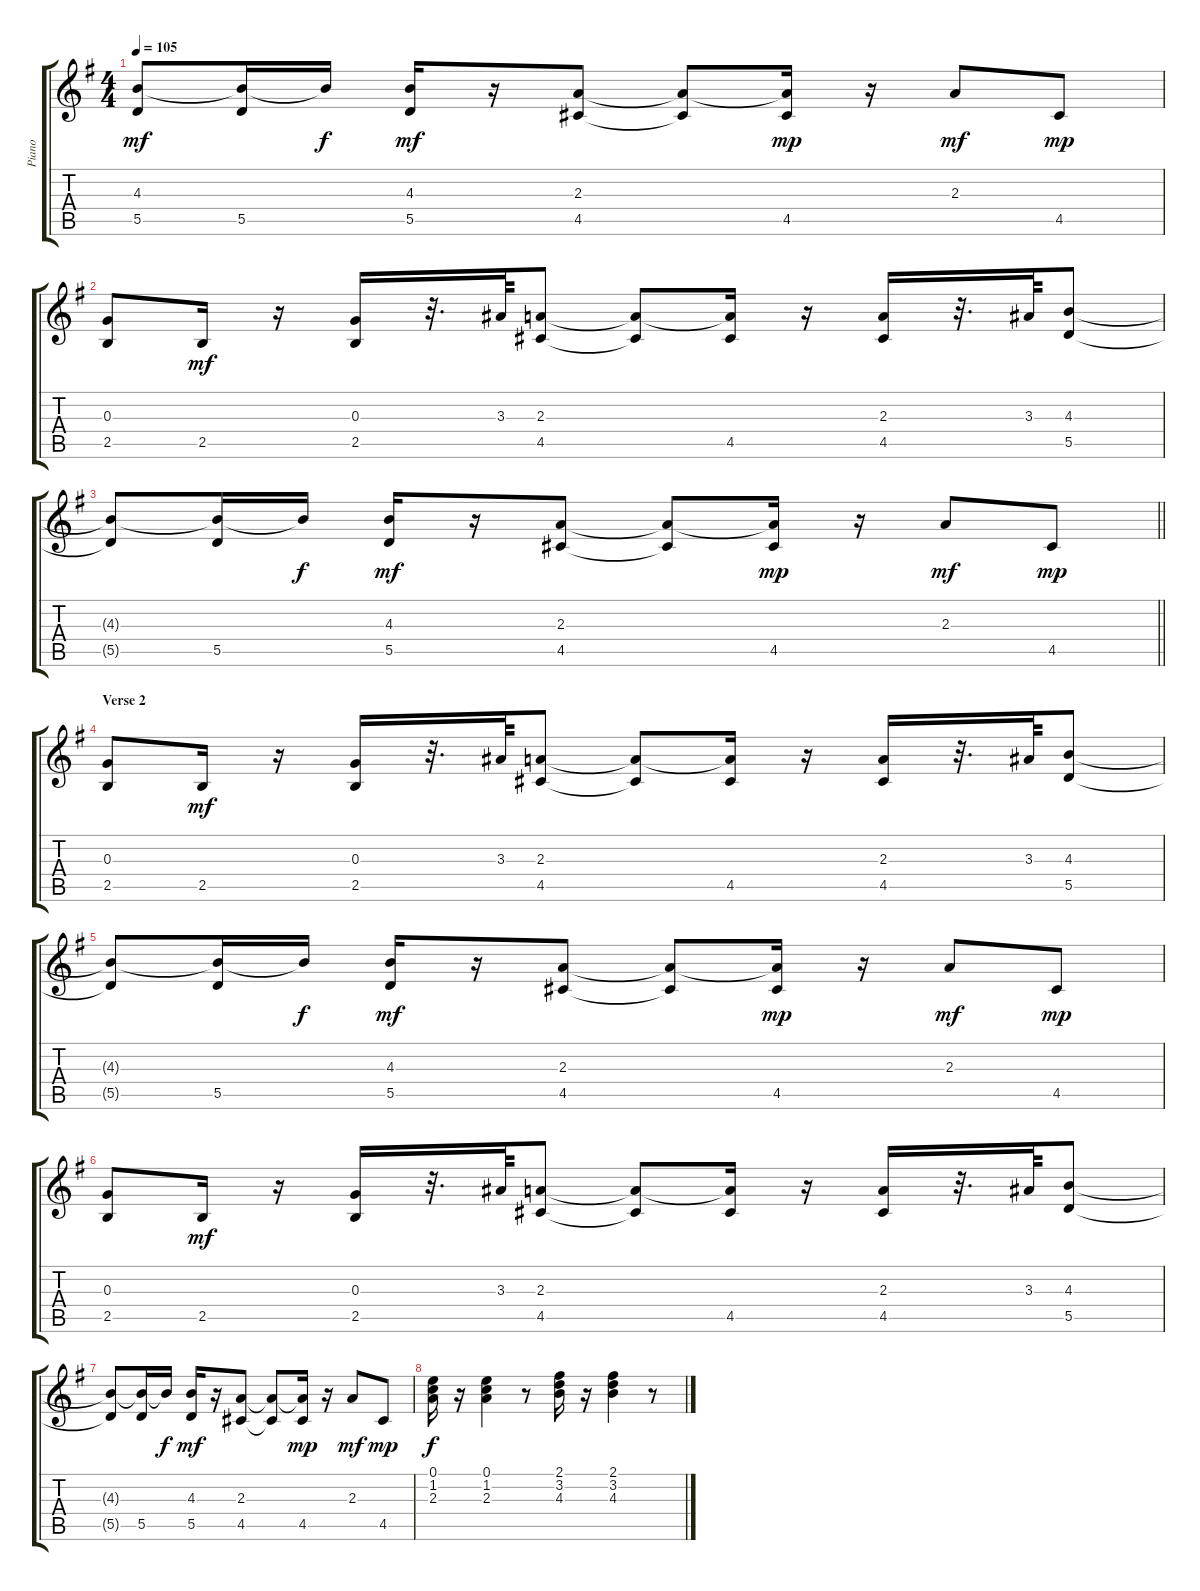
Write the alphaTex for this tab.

\track ("Piano" "Piano") {instrument electricpiano1}
\staff {score tabs}
\tuning (E5 B4 G4 D4 A3 E3) {hide}
\ts (4 4)
\tempo 105
\clef g2
\ks eminor
(4.3{t} 5.5{t}).8{dy mf} (4.3{t} 5.5).16 4.3{t}.16{dy f} (4.3 5.5).16{dy mf} r.16 (2.3 4.5).8 (2.3{t} 4.5{t}).8 (2.3{t} 4.5).16{dy mp} r.16 2.3.8{dy mf} 4.5.8{dy mp} |
(0.3 2.5).8 2.5.16{dy mf} r.16 (0.3 2.5).16 r.32{d} 3.3.64 (2.3 4.5).8 (2.3{t} 4.5{t}).8 (2.3{t} 4.5).16 r.16 (2.3 4.5).16 r.32{d} 3.3.64 (4.3 5.5).8 |
\barLineRight lightlight
(4.3{t} 5.5{t}).8 (4.3{t} 5.5).16 4.3{t}.16{dy f} (4.3 5.5).16{dy mf} r.16 (2.3 4.5).8 (2.3{t} 4.5{t}).8 (2.3{t} 4.5).16{dy mp} r.16 2.3.8{dy mf} 4.5.8{dy mp} |
\section ("" "Verse 2")
(0.3 2.5).8 2.5.16{dy mf} r.16 (0.3 2.5).16 r.32{d} 3.3.64 (2.3 4.5).8 (2.3{t} 4.5{t}).8 (2.3{t} 4.5).16 r.16 (2.3 4.5).16 r.32{d} 3.3.64 (4.3 5.5).8 |
(4.3{t} 5.5{t}).8 (4.3{t} 5.5).16 4.3{t}.16{dy f} (4.3 5.5).16{dy mf} r.16 (2.3 4.5).8 (2.3{t} 4.5{t}).8 (2.3{t} 4.5).16{dy mp} r.16 2.3.8{dy mf} 4.5.8{dy mp} |
(0.3 2.5).8 2.5.16{dy mf} r.16 (0.3 2.5).16 r.32{d} 3.3.64 (2.3 4.5).8 (2.3{t} 4.5{t}).8 (2.3{t} 4.5).16 r.16 (2.3 4.5).16 r.32{d} 3.3.64 (4.3 5.5).8 |
(4.3{t} 5.5{t}).8 (4.3{t} 5.5).16 4.3{t}.16{dy f} (4.3 5.5).16{dy mf} r.16 (2.3 4.5).8 (2.3{t} 4.5{t}).8 (2.3{t} 4.5).16{dy mp} r.16 2.3.8{dy mf} 4.5.8{dy mp} |
(0.1 1.2 2.3).16{dy f} r.16 (0.1 1.2 2.3).4 r.8 (2.1 3.2 4.3).16 r.16 (2.1 3.2 4.3).4 r.8
